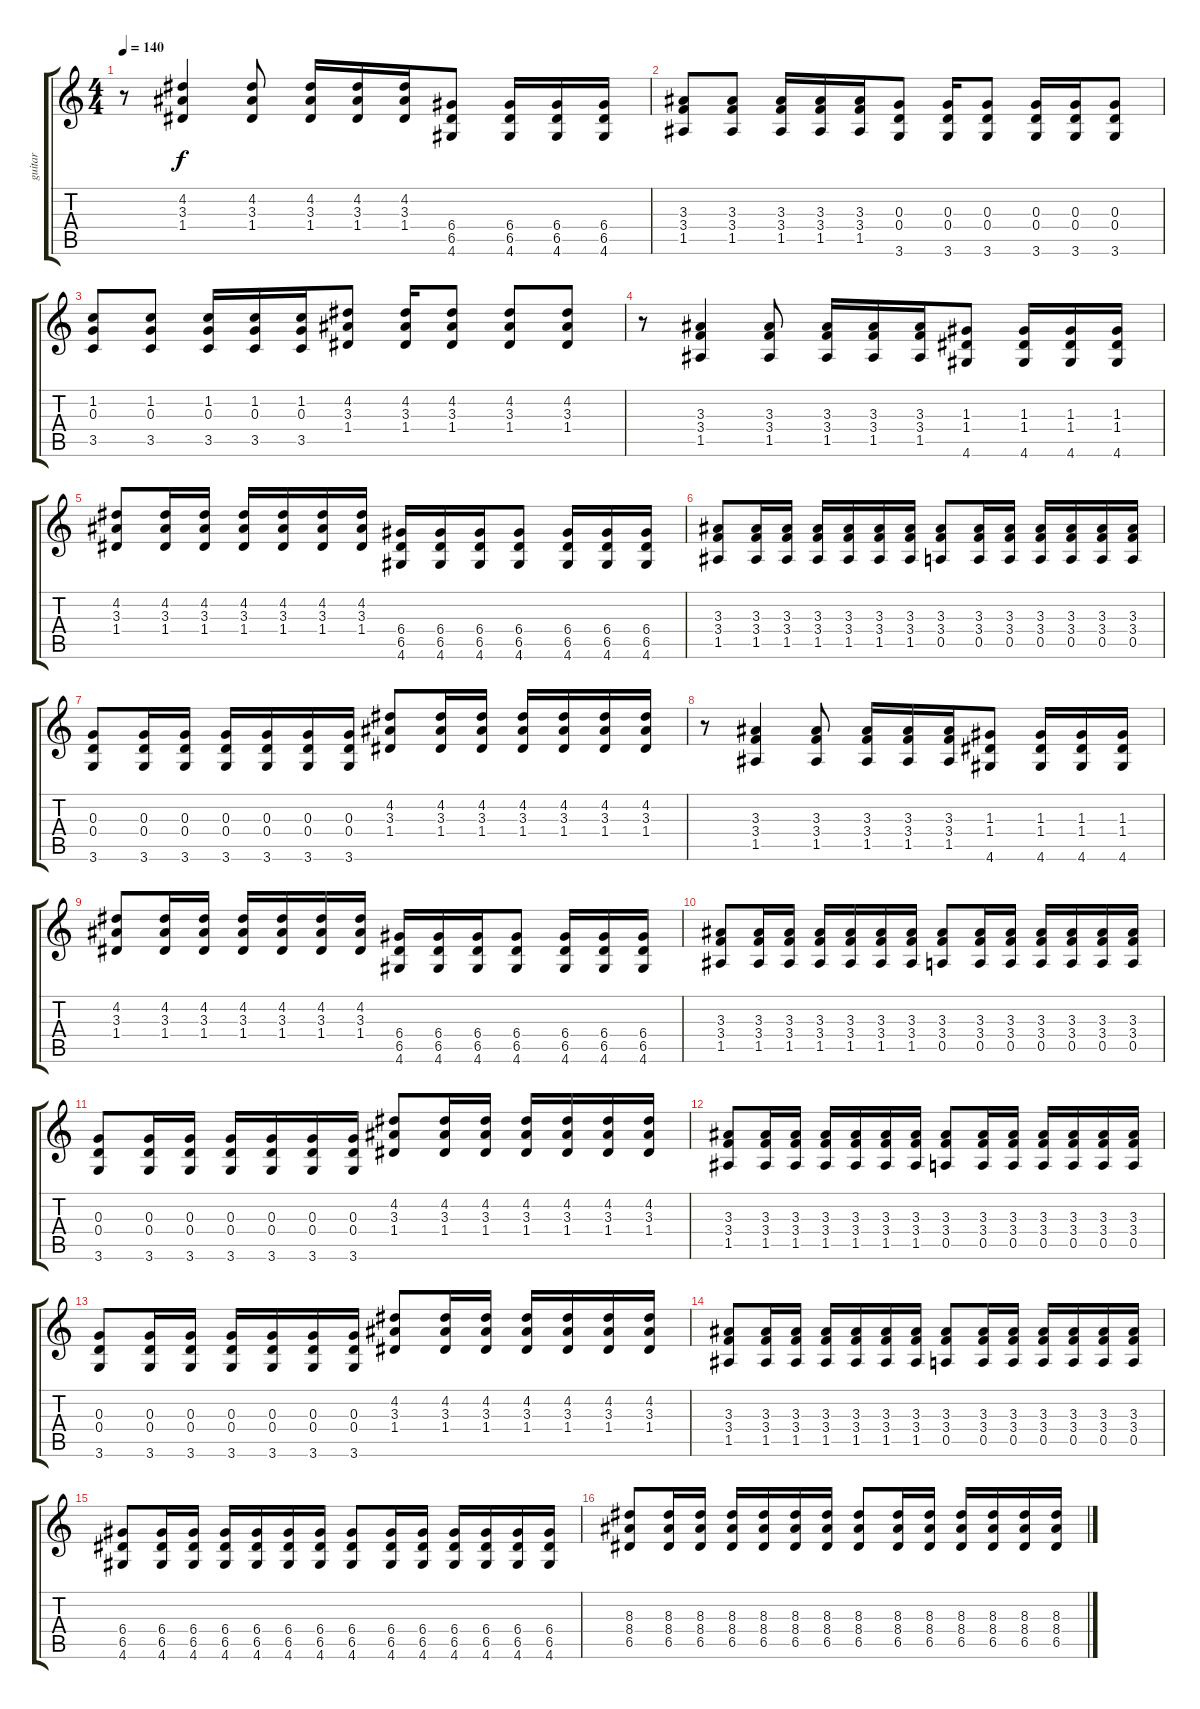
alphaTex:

\track ("guitar" "guitar") {instrument distortionguitar}
\staff {score tabs}
\tuning (E4 B3 G3 D3 A2 E2) {hide}
\ts (4 4)
\tempo 140
\clef g2
\ks c
r.8{dy f} (4.2 3.3 1.4).4 (4.2 3.3 1.4).8 (4.2 3.3 1.4).16 (4.2 3.3 1.4).16 (4.2 3.3 1.4).16 (6.4 6.5 4.6).8 (6.4 6.5 4.6).16 (6.4 6.5 4.6).16 (6.4 6.5 4.6).16 |
(3.3 3.4 1.5).8 (3.3 3.4 1.5).8 (3.3 3.4 1.5).16 (3.3 3.4 1.5).16 (3.3 3.4 1.5).16 (0.3 0.4 3.6).8 (0.3 0.4 3.6).16 (0.3 0.4 3.6).8 (0.3 0.4 3.6).16 (0.3 0.4 3.6).16 (0.3 0.4 3.6).8 |
(1.2 0.3 3.5).8 (1.2 0.3 3.5).8 (1.2 0.3 3.5).16 (1.2 0.3 3.5).16 (1.2 0.3 3.5).16 (4.2 3.3 1.4).8 (4.2 3.3 1.4).16 (4.2 3.3 1.4).8 (4.2 3.3 1.4).8 (4.2 3.3 1.4).8 |
r.8 (3.3 3.4 1.5).4 (3.3 3.4 1.5).8 (3.3 3.4 1.5).16 (3.3 3.4 1.5).16 (3.3 3.4 1.5).16 (1.3 1.4 4.6).8 (1.3 1.4 4.6).16 (1.3 1.4 4.6).16 (1.3 1.4 4.6).16 |
(4.2 3.3 1.4).8 (4.2 3.3 1.4).16 (4.2 3.3 1.4).16 (4.2 3.3 1.4).16 (4.2 3.3 1.4).16 (4.2 3.3 1.4).16 (4.2 3.3 1.4).16 (6.4 6.5 4.6).16 (6.4 6.5 4.6).16 (6.4 6.5 4.6).16 (6.4 6.5 4.6).8 (6.4 6.5 4.6).16 (6.4 6.5 4.6).16 (6.4 6.5 4.6).16 |
(3.3 3.4 1.5).8 (3.3 3.4 1.5).16 (3.3 3.4 1.5).16 (3.3 3.4 1.5).16 (3.3 3.4 1.5).16 (3.3 3.4 1.5).16 (3.3 3.4 1.5).16 (3.3 3.4 0.5).8 (3.3 3.4 0.5).16 (3.3 3.4 0.5).16 (3.3 3.4 0.5).16 (3.3 3.4 0.5).16 (3.3 3.4 0.5).16 (3.3 3.4 0.5).16 |
(0.3 0.4 3.6).8 (0.3 0.4 3.6).16 (0.3 0.4 3.6).16 (0.3 0.4 3.6).16 (0.3 0.4 3.6).16 (0.3 0.4 3.6).16 (0.3 0.4 3.6).16 (4.2 3.3 1.4).8 (4.2 3.3 1.4).16 (4.2 3.3 1.4).16 (4.2 3.3 1.4).16 (4.2 3.3 1.4).16 (4.2 3.3 1.4).16 (4.2 3.3 1.4).16 |
r.8 (3.3 3.4 1.5).4 (3.3 3.4 1.5).8 (3.3 3.4 1.5).16 (3.3 3.4 1.5).16 (3.3 3.4 1.5).16 (1.3 1.4 4.6).8 (1.3 1.4 4.6).16 (1.3 1.4 4.6).16 (1.3 1.4 4.6).16 |
(4.2 3.3 1.4).8 (4.2 3.3 1.4).16 (4.2 3.3 1.4).16 (4.2 3.3 1.4).16 (4.2 3.3 1.4).16 (4.2 3.3 1.4).16 (4.2 3.3 1.4).16 (6.4 6.5 4.6).16 (6.4 6.5 4.6).16 (6.4 6.5 4.6).16 (6.4 6.5 4.6).8 (6.4 6.5 4.6).16 (6.4 6.5 4.6).16 (6.4 6.5 4.6).16 |
(3.3 3.4 1.5).8 (3.3 3.4 1.5).16 (3.3 3.4 1.5).16 (3.3 3.4 1.5).16 (3.3 3.4 1.5).16 (3.3 3.4 1.5).16 (3.3 3.4 1.5).16 (3.3 3.4 0.5).8 (3.3 3.4 0.5).16 (3.3 3.4 0.5).16 (3.3 3.4 0.5).16 (3.3 3.4 0.5).16 (3.3 3.4 0.5).16 (3.3 3.4 0.5).16 |
(0.3 0.4 3.6).8 (0.3 0.4 3.6).16 (0.3 0.4 3.6).16 (0.3 0.4 3.6).16 (0.3 0.4 3.6).16 (0.3 0.4 3.6).16 (0.3 0.4 3.6).16 (4.2 3.3 1.4).8 (4.2 3.3 1.4).16 (4.2 3.3 1.4).16 (4.2 3.3 1.4).16 (4.2 3.3 1.4).16 (4.2 3.3 1.4).16 (4.2 3.3 1.4).16 |
(3.3 3.4 1.5).8 (3.3 3.4 1.5).16 (3.3 3.4 1.5).16 (3.3 3.4 1.5).16 (3.3 3.4 1.5).16 (3.3 3.4 1.5).16 (3.3 3.4 1.5).16 (3.3 3.4 0.5).8 (3.3 3.4 0.5).16 (3.3 3.4 0.5).16 (3.3 3.4 0.5).16 (3.3 3.4 0.5).16 (3.3 3.4 0.5).16 (3.3 3.4 0.5).16 |
(0.3 0.4 3.6).8 (0.3 0.4 3.6).16 (0.3 0.4 3.6).16 (0.3 0.4 3.6).16 (0.3 0.4 3.6).16 (0.3 0.4 3.6).16 (0.3 0.4 3.6).16 (4.2 3.3 1.4).8 (4.2 3.3 1.4).16 (4.2 3.3 1.4).16 (4.2 3.3 1.4).16 (4.2 3.3 1.4).16 (4.2 3.3 1.4).16 (4.2 3.3 1.4).16 |
(3.3 3.4 1.5).8 (3.3 3.4 1.5).16 (3.3 3.4 1.5).16 (3.3 3.4 1.5).16 (3.3 3.4 1.5).16 (3.3 3.4 1.5).16 (3.3 3.4 1.5).16 (3.3 3.4 0.5).8 (3.3 3.4 0.5).16 (3.3 3.4 0.5).16 (3.3 3.4 0.5).16 (3.3 3.4 0.5).16 (3.3 3.4 0.5).16 (3.3 3.4 0.5).16 |
(6.4 6.5 4.6).8 (6.4 6.5 4.6).16 (6.4 6.5 4.6).16 (6.4 6.5 4.6).16 (6.4 6.5 4.6).16 (6.4 6.5 4.6).16 (6.4 6.5 4.6).16 (6.4 6.5 4.6).8 (6.4 6.5 4.6).16 (6.4 6.5 4.6).16 (6.4 6.5 4.6).16 (6.4 6.5 4.6).16 (6.4 6.5 4.6).16 (6.4 6.5 4.6).16 |
(8.3 8.4 6.5).8 (8.3 8.4 6.5).16 (8.3 8.4 6.5).16 (8.3 8.4 6.5).16 (8.3 8.4 6.5).16 (8.3 8.4 6.5).16 (8.3 8.4 6.5).16 (8.3 8.4 6.5).8 (8.3 8.4 6.5).16 (8.3 8.4 6.5).16 (8.3 8.4 6.5).16 (8.3 8.4 6.5).16 (8.3 8.4 6.5).16 (8.3 8.4 6.5).16
